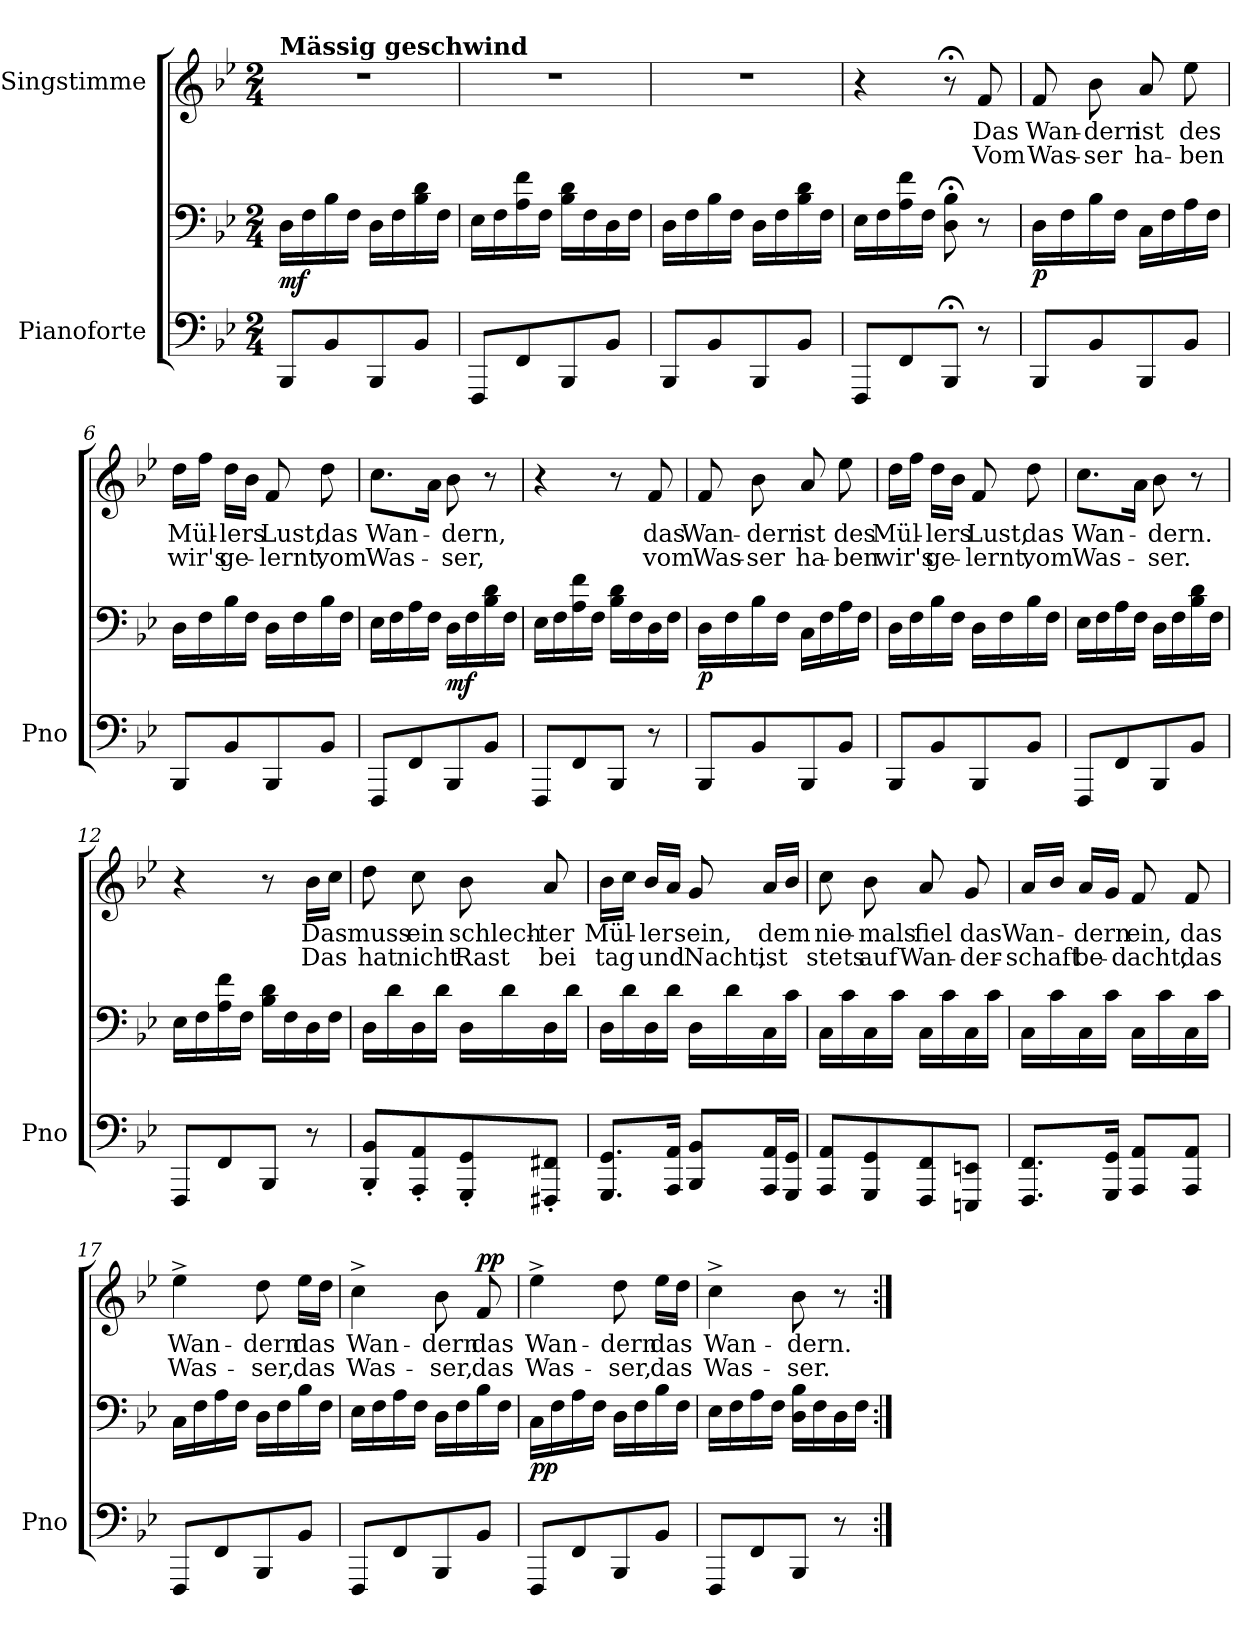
**kern	**kern	**dynam	**kern	**text	**text	**dynam
*part2	*part2	*part2	*part1	*part1	*part1	*part1
*staff3	*staff2	*staff2/3	*staff1	*staff1	*staff1	*staff1
*I"Pianoforte	*	*	*I"Singstimme	*	*	*
*I'Pno	*	*	*	*	*	*
*clefF4	*clefF4	*	*clefG2	*	*	*
*k[b-e-]	*k[b-e-]	*	*k[b-e-]	*	*	*
*B-:	*B-:	*	*B-:	*	*	*
*M2/4	*M2/4	*	*M2/4	*	*	*
*MM87	*MM87	*	*MM87	*	*	*
=1	=1	=1	=1	=1	=1	=1
!	!	!	!LO:TX:a:B:t=Mässig geschwind	!	!	!
!	!	!LO:DY:b	!	!	!	!
8BBB-/L	16D\LL	mf	2r	.	.	.
.	16F\	.	.	.	.	.
8BB-/	16B-\	.	.	.	.	.
.	16F\JJ	.	.	.	.	.
8BBB-/	16D\LL	.	.	.	.	.
.	16F\	.	.	.	.	.
8BB-/J	16B-\ 16d\	.	.	.	.	.
.	16F\JJ	.	.	.	.	.
=2	=2	=2	=2	=2	=2	=2
8FFF/L	16E-\LL	.	2r	.	.	.
.	16F\	.	.	.	.	.
8FF/	16A\ 16f\	.	.	.	.	.
.	16F\JJ	.	.	.	.	.
8BBB-/	16B-\ 16d\LL	.	.	.	.	.
.	16F\	.	.	.	.	.
8BB-/J	16D\	.	.	.	.	.
.	16F\JJ	.	.	.	.	.
=3	=3	=3	=3	=3	=3	=3
8BBB-/L	16D\LL	.	2r	.	.	.
.	16F\	.	.	.	.	.
8BB-/	16B-\	.	.	.	.	.
.	16F\JJ	.	.	.	.	.
8BBB-/	16D\LL	.	.	.	.	.
.	16F\	.	.	.	.	.
8BB-/J	16B-\ 16d\	.	.	.	.	.
.	16F\JJ	.	.	.	.	.
=4	=4	=4	=4	=4	=4	=4
8FFF/L	16E-\LL	.	4r	.	.	.
.	16F\	.	.	.	.	.
8FF/	16A\ 16f\	.	.	.	.	.
.	16F\JJ	.	.	.	.	.
8BBB-;/J	8D\;< 8B-\;<	.	8r;<	.	.	.
!	!	!	!	!LO:LY:b	!LO:LY:b	!
8r	8r	.	8f/	Das	Vom	.
!!LO:LB:g=z
=5	=5	=5	=5	=5	=5	=5
!	!	!LO:DY:b	!	!LO:LY:b	!LO:LY:b	!
8BBB-/L	16D\LL	p	8f/	Wan-	Was-	.
.	16F\	.	.	.	.	.
!	!	!	!	!LO:LY:b	!LO:LY:b	!
8BB-/	16B-\	.	8b-\	-dern	-ser	.
.	16F\JJ	.	.	.	.	.
!	!	!	!	!LO:LY:b	!LO:LY:b	!
8BBB-/	16C\LL	.	8a/	ist	ha-	.
.	16F\	.	.	.	.	.
!	!	!	!	!LO:LY:b	!LO:LY:b	!
8BB-/J	16A\	.	8ee-\	des	-ben	.
.	16F\JJ	.	.	.	.	.
=6	=6	=6	=6	=6	=6	=6
!	!	!	!	!LO:LY:b	!LO:LY:b	!
8BBB-/L	16D\LL	.	16dd\LL	Mül-	wir's	.
.	16F\	.	16ff\JJ	.	.	.
!	!	!	!	!LO:LY:b	!LO:LY:b	!
8BB-/	16B-\	.	16dd\LL	-lers	ge-	.
.	16F\JJ	.	16b-\JJ	.	.	.
!	!	!	!	!LO:LY:b	!LO:LY:b	!
8BBB-/	16D\LL	.	8f/	Lust,	-lernt,	.
.	16F\	.	.	.	.	.
!	!	!	!	!LO:LY:b	!LO:LY:b	!
8BB-/J	16B-\	.	8dd\	das	vom	.
.	16F\JJ	.	.	.	.	.
=7	=7	=7	=7	=7	=7	=7
!	!	!	!	!LO:LY:b	!LO:LY:b	!
8FFF/L	16E-\LL	.	8.cc\L	Wan-	Was-	.
.	16F\	.	.	.	.	.
8FF/	16A\	.	.	.	.	.
.	16F\JJ	.	16a\Jk	.	.	.
!	!	!LO:DY:b	!	!LO:LY:b	!LO:LY:b	!
8BBB-/	16D\LL	mf	8b-\	-dern,	-ser,	.
.	16F\	.	.	.	.	.
8BB-/J	16B-\ 16d\	.	8r	.	.	.
.	16F\JJ	.	.	.	.	.
=8	=8	=8	=8	=8	=8	=8
8FFF/L	16E-\LL	.	4r	.	.	.
.	16F\	.	.	.	.	.
8FF/	16A\ 16f\	.	.	.	.	.
.	16F\JJ	.	.	.	.	.
8BBB-/J	16B-\ 16d\LL	.	8r	.	.	.
.	16F\	.	.	.	.	.
!	!	!	!	!LO:LY:b	!LO:LY:b	!
8r	16D\	.	8f/	das	vom	.
.	16F\JJ	.	.	.	.	.
!!LO:LB:g=z
=9	=9	=9	=9	=9	=9	=9
!	!	!LO:DY:b	!	!LO:LY:b	!LO:LY:b	!
8BBB-/L	16D\LL	p	8f/	Wan-	Was-	.
.	16F\	.	.	.	.	.
!	!	!	!	!LO:LY:b	!LO:LY:b	!
8BB-/	16B-\	.	8b-\	-dern	-ser	.
.	16F\JJ	.	.	.	.	.
!	!	!	!	!LO:LY:b	!LO:LY:b	!
8BBB-/	16C\LL	.	8a/	ist	ha-	.
.	16F\	.	.	.	.	.
!	!	!	!	!LO:LY:b	!LO:LY:b	!
8BB-/J	16A\	.	8ee-\	des	-ben	.
.	16F\JJ	.	.	.	.	.
=10	=10	=10	=10	=10	=10	=10
!	!	!	!	!LO:LY:b	!LO:LY:b	!
8BBB-/L	16D\LL	.	16dd\LL	Mül-	wir's	.
.	16F\	.	16ff\JJ	.	.	.
!	!	!	!	!LO:LY:b	!LO:LY:b	!
8BB-/	16B-\	.	16dd\LL	-lers	ge-	.
.	16F\JJ	.	16b-\JJ	.	.	.
!	!	!	!	!LO:LY:b	!LO:LY:b	!
8BBB-/	16D\LL	.	8f/	Lust,	-lernt,	.
.	16F\	.	.	.	.	.
!	!	!	!	!LO:LY:b	!LO:LY:b	!
8BB-/J	16B-\	.	8dd\	das	vom	.
.	16F\JJ	.	.	.	.	.
=11	=11	=11	=11	=11	=11	=11
!	!	!	!	!LO:LY:b	!LO:LY:b	!
8FFF/L	16E-\LL	.	8.cc\L	Wan-	Was-	.
.	16F\	.	.	.	.	.
8FF/	16A\	.	.	.	.	.
.	16F\JJ	.	16a\Jk	.	.	.
!	!	!	!	!LO:LY:b	!LO:LY:b	!
8BBB-/	16D\LL	.	8b-\	-dern.	-ser.	.
.	16F\	.	.	.	.	.
8BB-/J	16B-\ 16d\	.	8r	.	.	.
.	16F\JJ	.	.	.	.	.
=12	=12	=12	=12	=12	=12	=12
8FFF/L	16E-\LL	.	4r	.	.	.
.	16F\	.	.	.	.	.
8FF/	16A\ 16f\	.	.	.	.	.
.	16F\JJ	.	.	.	.	.
8BBB-/J	16B-\ 16d\LL	.	8r	.	.	.
.	16F\	.	.	.	.	.
!	!	!	!	!LO:LY:b	!LO:LY:b	!
8r	16D\	.	16b-\LL	Das	Das	.
.	16F\JJ	.	16cc\JJ	.	.	.
!!LO:PB:g=z
=13	=13	=13	=13	=13	=13	=13
!	!	!	!	!LO:LY:b	!LO:LY:b	!
8BBB-/' 8BB-/'L	16D\LL	.	8dd\	muss	hat	.
.	16d\	.	.	.	.	.
!	!	!	!	!LO:LY:b	!LO:LY:b	!
8AAA/' 8AA/'	16D\	.	8cc\	ein	nicht	.
.	16d\JJ	.	.	.	.	.
!	!	!	!	!LO:LY:b	!LO:LY:b	!
8GGG/' 8GG/'	16D\LL	.	8b-\	schlech-	Rast	.
.	16d\	.	.	.	.	.
!	!	!	!	!LO:LY:b	!LO:LY:b	!
8FFF#X/' 8FF#X/'J	16D\	.	8a/	-ter	bei	.
.	16d\JJ	.	.	.	.	.
=14	=14	=14	=14	=14	=14	=14
!	!	!	!	!LO:LY:b	!LO:LY:b	!
8.GGG/ 8.GG/L	16D\LL	.	16b-\LL	Mül-	tag	.
.	16d\	.	16cc\JJ	.	.	.
!	!	!	!	!LO:LY:b	!LO:LY:b	!
.	16D\	.	16b-/LL	-ler	und	.
16AAA/ 16AA/Jk	16d\JJ	.	16a/JJ	.	.	.
!	!	!	!	!LO:LY:b	!LO:LY:b	!
8BBB-/ 8BB-/L	16D\LL	.	8g/	sein,	Nacht,	.
.	16d\	.	.	.	.	.
!	!	!	!	!LO:LY:b	!LO:LY:b	!
16AAA/ 16AA/L	16C\	.	16a/LL	dem	ist	.
16GGG/ 16GG/JJ	16c\JJ	.	16b-/JJ	.	.	.
=15	=15	=15	=15	=15	=15	=15
!	!	!	!	!LO:LY:b	!LO:LY:b	!
8AAA/ 8AA/L	16C\LL	.	8cc\	nie-	stets	.
.	16c\	.	.	.	.	.
!	!	!	!	!LO:LY:b	!LO:LY:b	!
8GGG/ 8GG/	16C\	.	8b-\	-mals	auf	.
.	16c\JJ	.	.	.	.	.
!	!	!	!	!LO:LY:b	!LO:LY:b	!
8FFF/ 8FF/	16C\LL	.	8a/	fiel	Wan-	.
.	16c\	.	.	.	.	.
!	!	!	!	!LO:LY:b	!LO:LY:b	!
8EEEn/ 8EEn/J	16C\	.	8g/	das	-der-	.
.	16c\JJ	.	.	.	.	.
=16	=16	=16	=16	=16	=16	=16
!	!	!	!	!LO:LY:b	!LO:LY:b	!
8.FFF/ 8.FF/L	16C\LL	.	16a/LL	Wan-	-schaft	.
.	16c\	.	16b-/JJ	.	.	.
!	!	!	!	!LO:LY:b	!LO:LY:b	!
.	16C\	.	16a/LL	-dern	be-	.
16GGG/ 16GG/Jk	16c\JJ	.	16g/JJ	.	.	.
!	!	!	!	!LO:LY:b	!LO:LY:b	!
8AAA/ 8AA/L	16C\LL	.	8f/	ein,	-dacht,	.
.	16c\	.	.	.	.	.
!	!	!	!	!LO:LY:b	!LO:LY:b	!
8AAA/ 8AA/J	16C\	.	8f/	das	das	.
.	16c\JJ	.	.	.	.	.
!!LO:LB:g=z
=17	=17	=17	=17	=17	=17	=17
!	!	!	!	!LO:LY:b	!LO:LY:b	!
8FFF/L	16C\LL	.	4ee-^\	Wan-	Was-	.
.	16F\	.	.	.	.	.
8FF/	16A\	.	.	.	.	.
.	16F\JJ	.	.	.	.	.
!	!	!	!	!LO:LY:b	!LO:LY:b	!
8BBB-/	16D\LL	.	8dd\	-dern	-ser,	.
.	16F\	.	.	.	.	.
!	!	!	!	!LO:LY:b	!LO:LY:b	!
8BB-/J	16B-\	.	16ee-\LL	das	das	.
.	16F\JJ	.	16dd\JJ	.	.	.
=18	=18	=18	=18	=18	=18	=18
!	!	!	!	!LO:LY:b	!LO:LY:b	!
8FFF/L	16E-\LL	.	4cc^\	Wan-	Was-	.
.	16F\	.	.	.	.	.
8FF/	16A\	.	.	.	.	.
.	16F\JJ	.	.	.	.	.
!	!	!	!	!LO:LY:b	!LO:LY:b	!
8BBB-/	16D\LL	.	8b-\	-dern	-ser,	.
.	16F\	.	.	.	.	.
!	!	!	!	!LO:LY:b	!LO:LY:b	!LO:DY:a
8BB-/J	16B-\	.	8f/	das	das	pp
.	16F\JJ	.	.	.	.	.
=19	=19	=19	=19	=19	=19	=19
!	!	!LO:DY:b	!	!LO:LY:b	!LO:LY:b	!
8FFF/L	16C\LL	pp	4ee-^\	Wan-	Was-	.
.	16F\	.	.	.	.	.
8FF/	16A\	.	.	.	.	.
.	16F\JJ	.	.	.	.	.
!	!	!	!	!LO:LY:b	!LO:LY:b	!
8BBB-/	16D\LL	.	8dd\	-dern	-ser,	.
.	16F\	.	.	.	.	.
!	!	!	!	!LO:LY:b	!LO:LY:b	!
8BB-/J	16B-\	.	16ee-\LL	das	das	.
.	16F\JJ	.	16dd\JJ	.	.	.
=20	=20	=20	=20	=20	=20	=20
!	!	!	!	!LO:LY:b	!LO:LY:b	!
8FFF/L	16E-\LL	.	4cc^\	Wan-	Was-	.
.	16F\	.	.	.	.	.
8FF/	16A\	.	.	.	.	.
.	16F\JJ	.	.	.	.	.
!	!	!	!	!LO:LY:b	!LO:LY:b	!
8BBB-/J	16D\ 16B-\LL	.	8b-\	-dern.	-ser.	.
.	16F\	.	.	.	.	.
8r	16D\	.	8r	.	.	.
.	16F\JJ	.	.	.	.	.
=:|!	=:|!	=:|!	=:|!	=:|!	=:|!	=:|!
*-	*-	*-	*-	*-	*-	*-
